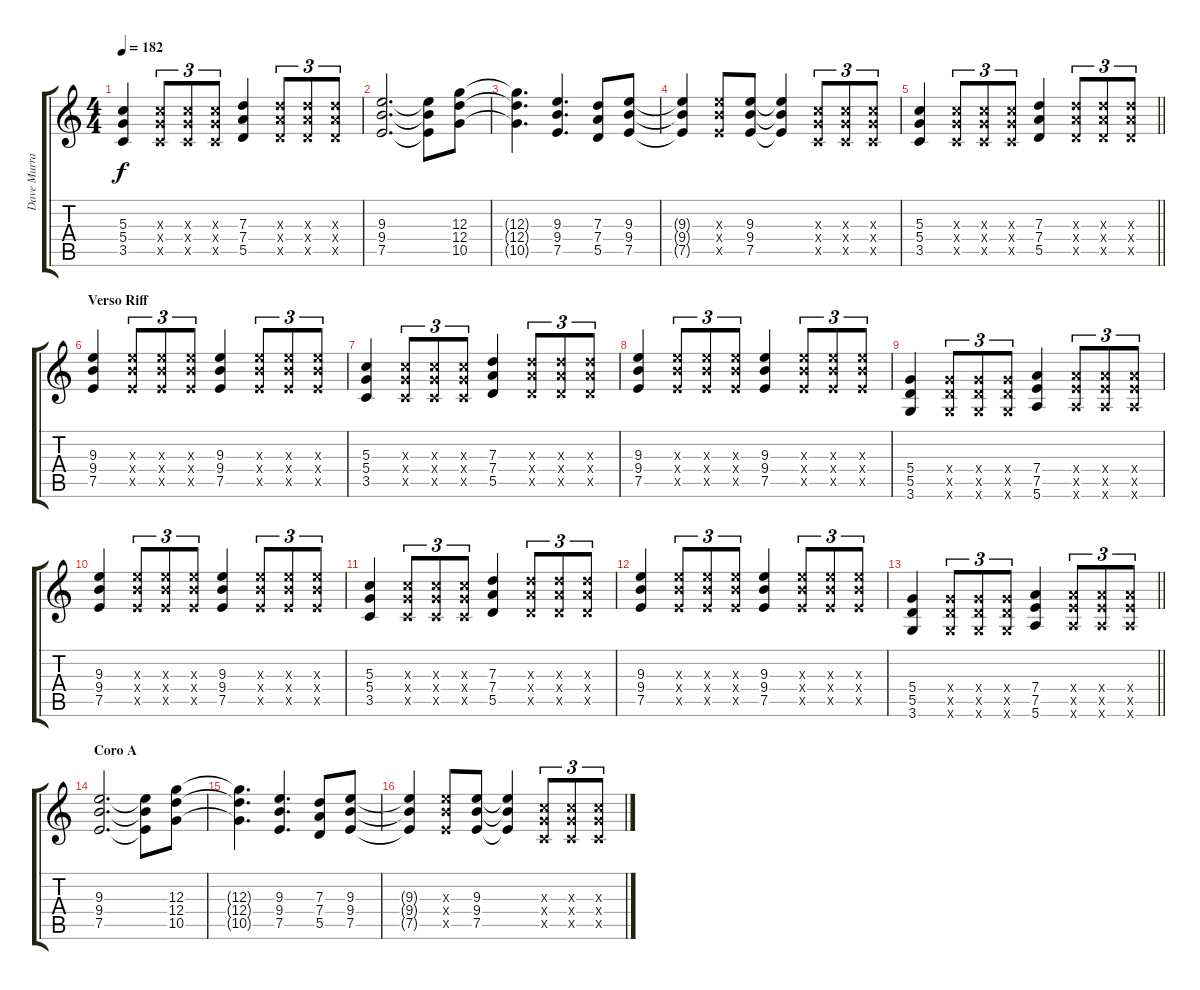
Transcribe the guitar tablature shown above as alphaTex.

\track ("Dave Murray" "Dave Murra") {instrument distortionguitar}
\staff {score tabs}
\tuning (E4 B3 G3 D3 A2 E2) {hide}
\ts (4 4)
\tempo 182
\clef g2
\ks c
(5.3 5.4 3.5).4{dy f} (5.3{x} 5.4{x} 3.5{x}).8{tu (3 2)} (5.3{x} 5.4{x} 3.5{x}).8{tu (3 2)} (5.3{x} 5.4{x} 3.5{x}).8{tu (3 2)} (7.3 7.4 5.5).4 (7.3{x} 7.4{x} 5.5{x}).8{tu (3 2)} (7.3{x} 7.4{x} 5.5{x}).8{tu (3 2)} (7.3{x} 7.4{x} 5.5{x}).8{tu (3 2)} |
(9.3 9.4 7.5).2{d} (9.3{t} 9.4{t} 7.5{t}).8 (12.3 12.4 10.5).8 |
(12.3{t} 12.4{t} 10.5{t}).4{d} (9.3 9.4 7.5).4{d} (7.3 7.4 5.5).8 (9.3 9.4 7.5).8 |
(9.3{t} 9.4{t} 7.5{t}).4 (9.3{x} 9.4{x} 7.5{x}).8 (9.3 9.4 7.5).8 (9.3{t} 9.4{t} 7.5{t}).4 (5.3{x} 5.4{x} 3.5{x}).8{tu (3 2)} (5.3{x} 5.4{x} 3.5{x}).8{tu (3 2)} (5.3{x} 5.4{x} 3.5{x}).8{tu (3 2)} |
\barLineRight lightlight
(5.3 5.4 3.5).4 (5.3{x} 5.4{x} 3.5{x}).8{tu (3 2)} (5.3{x} 5.4{x} 3.5{x}).8{tu (3 2)} (5.3{x} 5.4{x} 3.5{x}).8{tu (3 2)} (7.3 7.4 5.5).4 (7.3{x} 7.4{x} 5.5{x}).8{tu (3 2)} (7.3{x} 7.4{x} 5.5{x}).8{tu (3 2)} (7.3{x} 7.4{x} 5.5{x}).8{tu (3 2)} |
\section ("" "Verso Riff")
(9.3 9.4 7.5).4 (9.3{x} 9.4{x} 7.5{x}).8{tu (3 2)} (9.3{x} 9.4{x} 7.5{x}).8{tu (3 2)} (9.3{x} 9.4{x} 7.5{x}).8{tu (3 2)} (9.3 9.4 7.5).4 (9.3{x} 9.4{x} 7.5{x}).8{tu (3 2)} (9.3{x} 9.4{x} 7.5{x}).8{tu (3 2)} (9.3{x} 9.4{x} 7.5{x}).8{tu (3 2)} |
(5.3 5.4 3.5).4 (5.3{x} 5.4{x} 3.5{x}).8{tu (3 2)} (5.3{x} 5.4{x} 3.5{x}).8{tu (3 2)} (5.3{x} 5.4{x} 3.5{x}).8{tu (3 2)} (7.3 7.4 5.5).4 (7.3{x} 7.4{x} 5.5{x}).8{tu (3 2)} (7.3{x} 7.4{x} 5.5{x}).8{tu (3 2)} (7.3{x} 7.4{x} 5.5{x}).8{tu (3 2)} |
(9.3 9.4 7.5).4 (9.3{x} 9.4{x} 7.5{x}).8{tu (3 2)} (9.3{x} 9.4{x} 7.5{x}).8{tu (3 2)} (9.3{x} 9.4{x} 7.5{x}).8{tu (3 2)} (9.3 9.4 7.5).4 (9.3{x} 9.4{x} 7.5{x}).8{tu (3 2)} (9.3{x} 9.4{x} 7.5{x}).8{tu (3 2)} (9.3{x} 9.4{x} 7.5{x}).8{tu (3 2)} |
(5.4 5.5 3.6).4 (5.4{x} 5.5{x} 3.6{x}).8{tu (3 2)} (5.4{x} 5.5{x} 3.6{x}).8{tu (3 2)} (5.4{x} 5.5{x} 3.6{x}).8{tu (3 2)} (7.4 7.5 5.6).4 (7.4{x} 7.5{x} 5.6{x}).8{tu (3 2)} (7.4{x} 7.5{x} 5.6{x}).8{tu (3 2)} (7.4{x} 7.5{x} 5.6{x}).8{tu (3 2)} |
(9.3 9.4 7.5).4 (9.3{x} 9.4{x} 7.5{x}).8{tu (3 2)} (9.3{x} 9.4{x} 7.5{x}).8{tu (3 2)} (9.3{x} 9.4{x} 7.5{x}).8{tu (3 2)} (9.3 9.4 7.5).4 (9.3{x} 9.4{x} 7.5{x}).8{tu (3 2)} (9.3{x} 9.4{x} 7.5{x}).8{tu (3 2)} (9.3{x} 9.4{x} 7.5{x}).8{tu (3 2)} |
(5.3 5.4 3.5).4 (5.3{x} 5.4{x} 3.5{x}).8{tu (3 2)} (5.3{x} 5.4{x} 3.5{x}).8{tu (3 2)} (5.3{x} 5.4{x} 3.5{x}).8{tu (3 2)} (7.3 7.4 5.5).4 (7.3{x} 7.4{x} 5.5{x}).8{tu (3 2)} (7.3{x} 7.4{x} 5.5{x}).8{tu (3 2)} (7.3{x} 7.4{x} 5.5{x}).8{tu (3 2)} |
(9.3 9.4 7.5).4 (9.3{x} 9.4{x} 7.5{x}).8{tu (3 2)} (9.3{x} 9.4{x} 7.5{x}).8{tu (3 2)} (9.3{x} 9.4{x} 7.5{x}).8{tu (3 2)} (9.3 9.4 7.5).4 (9.3{x} 9.4{x} 7.5{x}).8{tu (3 2)} (9.3{x} 9.4{x} 7.5{x}).8{tu (3 2)} (9.3{x} 9.4{x} 7.5{x}).8{tu (3 2)} |
\barLineRight lightlight
(5.4 5.5 3.6).4 (5.4{x} 5.5{x} 3.6{x}).8{tu (3 2)} (5.4{x} 5.5{x} 3.6{x}).8{tu (3 2)} (5.4{x} 5.5{x} 3.6{x}).8{tu (3 2)} (7.4 7.5 5.6).4 (7.4{x} 7.5{x} 5.6{x}).8{tu (3 2)} (7.4{x} 7.5{x} 5.6{x}).8{tu (3 2)} (7.4{x} 7.5{x} 5.6{x}).8{tu (3 2)} |
\section ("" "Coro A")
(9.3 9.4 7.5).2{d} (9.3{t} 9.4{t} 7.5{t}).8 (12.3 12.4 10.5).8 |
(12.3{t} 12.4{t} 10.5{t}).4{d} (9.3 9.4 7.5).4{d} (7.3 7.4 5.5).8 (9.3 9.4 7.5).8 |
(9.3{t} 9.4{t} 7.5{t}).4 (9.3{x} 9.4{x} 7.5{x}).8 (9.3 9.4 7.5).8 (9.3{t} 9.4{t} 7.5{t}).4 (5.3{x} 5.4{x} 3.5{x}).8{tu (3 2)} (5.3{x} 5.4{x} 3.5{x}).8{tu (3 2)} (5.3{x} 5.4{x} 3.5{x}).8{tu (3 2)}
